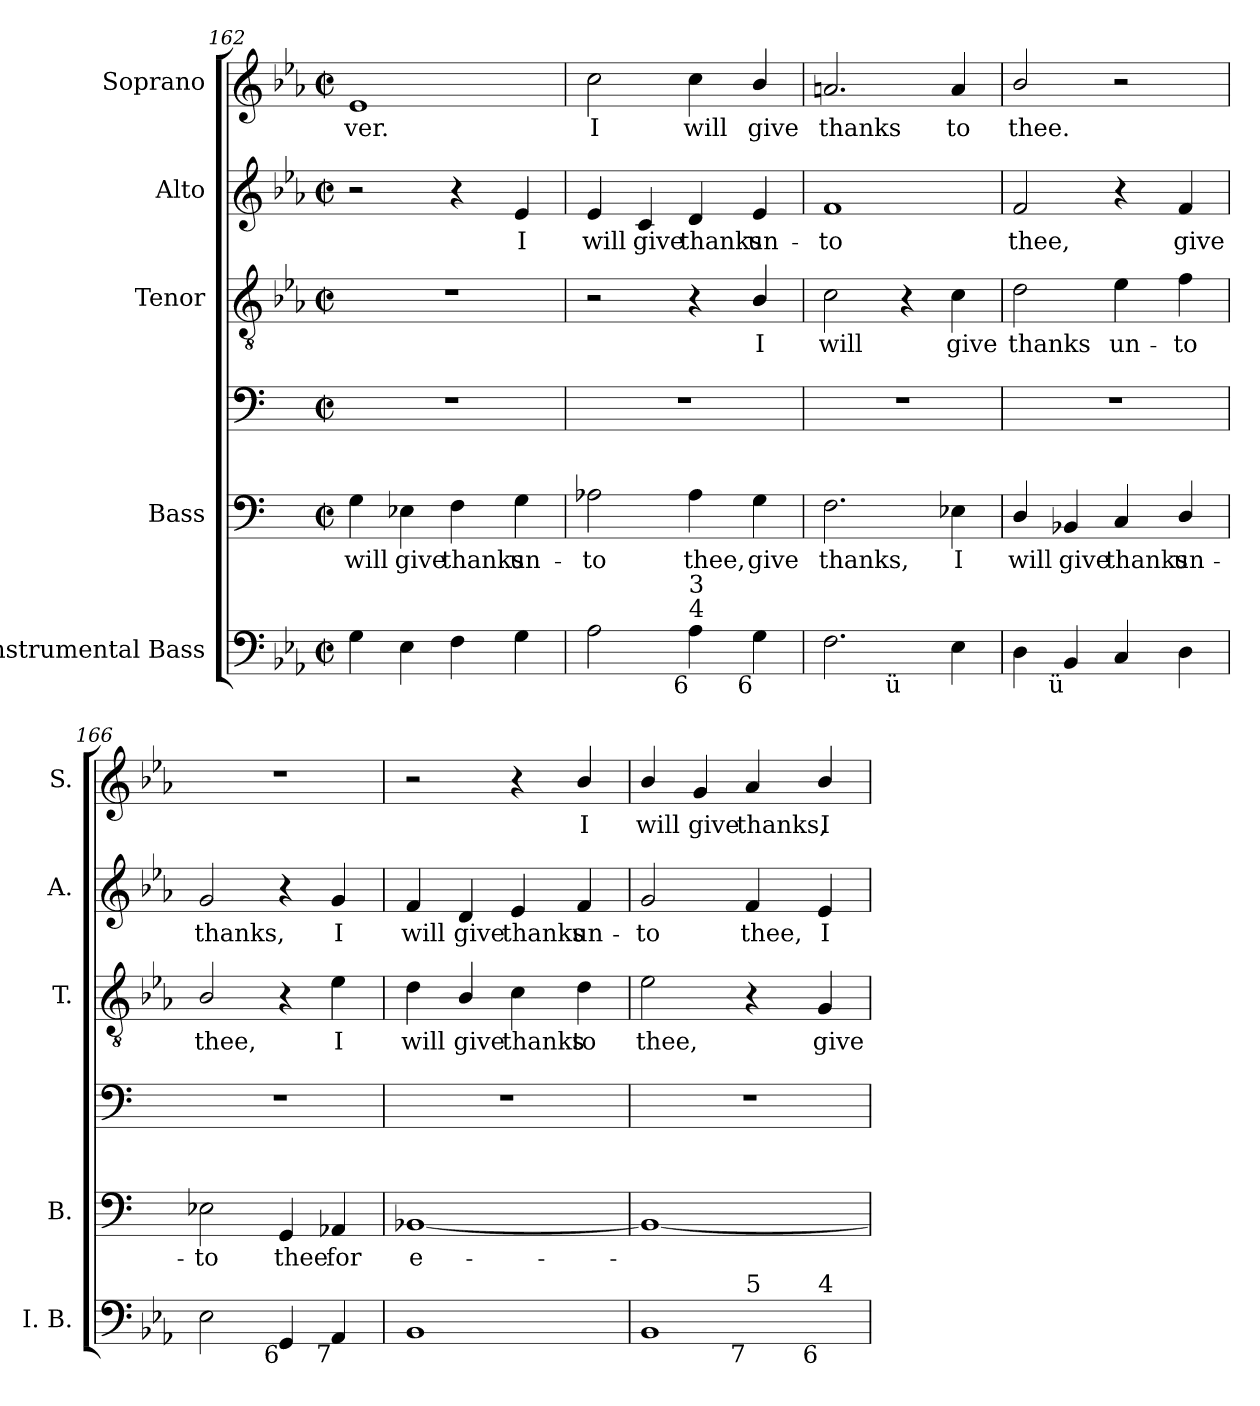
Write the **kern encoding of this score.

**kern	**kern	**text	**kern	**kern	**text	**kern	**text	**kern	**text
*part5	*part4	*part4	*part4	*part3	*part3	*part2	*part2	*part1	*part1
*staff6	*staff5	*staff5	*staff4	*staff3	*staff3	*staff2	*staff2	*staff1	*staff1
*I"Instrumental Bass	*I"Bass	*	*	*I"Tenor	*	*I"Alto	*	*I"Soprano	*
*I'I. B.	*I'B.	*	*	*I'T.	*	*I'A.	*	*I'S.	*
*clefF4	*clefF4	*	*clefF4	*clefGv2	*	*clefG2	*	*clefG2	*
*	*	*	*	*ITrd7c12	*	*	*	*	*
*k[b-e-a-]	*k[]	*	*k[]	*k[b-e-a-]	*	*k[b-e-a-]	*	*k[b-e-a-]	*
*E-:	*C:	*	*C:	*E-:	*	*E-:	*	*E-:	*
*M2/2	*M2/2	*	*M2/2	*M2/2	*	*M2/2	*	*M2/2	*
*met(c|)	*met(c|)	*	*met(c|)	*met(c|)	*	*met(c|)	*	*met(c|)	*
=162	=162	=162	=162	=162	=162	=162	=162	=162	=162
!	!	!LO:LY:b:color=#000000	!	!	!	!	!	!	!
!	!	!	!	!	!	!	!	!	!LO:LY:b:color=#000000
4Gi\	4Gi\	will	1r	1r	.	2r	.	1e-i	-ver.
!	!	!LO:LY:b:color=#000000	!	!	!	!	!	!	!
4E-i\	4E-i\	give	.	.	.	.	.	.	.
!	!	!LO:LY:b:color=#000000	!	!	!	!	!	!	!
4Fi\	4Fi\	thanks	.	.	.	4r	.	.	.
!	!	!LO:LY:b:color=#000000	!	!	!	!	!	!	!
!	!	!	!	!	!	!	!LO:LY:b:color=#000000	!	!
4Gi\	4Gi\	un-	.	.	.	4e-i/	I	.	.
=163	=163	=163	=163	=163	=163	=163	=163	=163	=163
!	!	!LO:LY:b:color=#000000	!	!	!	!	!	!	!
!	!	!	!	!	!	!	!LO:LY:b:color=#000000	!	!
!	!	!	!	!	!	!	!	!	!LO:LY:b:color=#000000
2A-i\	2A-i\	-to	1r	2r	.	4e-i/	will	2cci\	I
!	!	!	!	!	!	!	!LO:LY:b:color=#000000	!	!
.	.	.	.	.	.	4ci/	give	.	.
!	!	!LO:LY:b:color=#000000	!	!	!	!	!	!	!
!	!	!	!	!	!	!	!LO:LY:b:color=#000000	!	!
!LO:TX:b:rj:t=6	!	!	!	!	!	!	!	!	!
!LO:TX:t=4	!	!	!	!	!	!	!	!	!
!LO:TX:t=3	!	!	!	!	!	!	!	!	!
!	!	!	!	!	!	!	!	!	!LO:LY:b:color=#000000
4A-i\	4A-i\	thee,	.	4r	.	4di/	thanks	4cci\	will
!	!	!LO:LY:b:color=#000000	!	!	!	!	!	!	!
!	!	!	!	!	!LO:LY:b:color=#000000	!	!	!	!
!	!	!	!	!	!	!	!LO:LY:b:color=#000000	!	!
!LO:TX:b:rj:t=6	!	!	!	!	!	!	!	!	!
!	!	!	!	!	!	!	!	!	!LO:LY:b:color=#000000
4Gi\	4Gi\	give	.	4BB-i/	I	4e-i/	un-	4b-i/	give
=164	=164	=164	=164	=164	=164	=164	=164	=164	=164
!	!	!LO:LY:b:color=#000000	!	!	!	!	!	!	!
!	!	!	!	!	!LO:LY:b:color=#000000	!	!	!	!
!	!	!	!	!	!	!	!LO:LY:b:color=#000000	!	!
!LO:TX:b:rj:t=§	!	!	!	!	!	!	!	!	!
!	!	!	!	!	!	!	!	!	!LO:LY:b:color=#000000
*^	*	*	*	*	*	*	*	*	*
2.Fi\	2ryy	2.Fi\	thanks,	1r	2Ci\	will	1fi	-to	2.ani/	thanks
!	!LO:TX:b:rj:t=ü	!	!	!	!	!	!	!	!	!
.	2ryy	.	.	.	4r	.	.	.	.	.
!	!	!	!LO:LY:b:color=#000000	!	!	!	!	!	!	!
!	!	!	!	!	!	!LO:LY:b:color=#000000	!	!	!	!
!	!	!	!	!	!	!	!	!	!	!LO:LY:b:color=#000000
4E-i\	.	4E-i\	I	.	4Ci\	give	.	.	4ai/	to
*v	*v	*	*	*	*	*	*	*	*	*
=165	=165	=165	=165	=165	=165	=165	=165	=165	=165
*^	*	*	*	*	*	*	*	*	*
!	!	!	!LO:LY:b:color=#000000	!	!	!	!	!	!	!
*v	*v	*	*	*	*	*	*	*	*	*
*^	*	*	*	*	*	*	*	*	*
!	!	!	!	!	!	!LO:LY:b:color=#000000	!	!	!	!
*v	*v	*	*	*	*	*	*	*	*	*
*^	*	*	*	*	*	*	*	*	*
!	!	!	!	!	!	!	!	!LO:LY:b:color=#000000	!	!
*v	*v	*	*	*	*	*	*	*	*	*
*^	*	*	*	*	*	*	*	*	*
!LO:TX:b:rj:t=6	!	!	!	!	!	!	!	!	!	!
!	!	!	!	!	!	!	!	!	!	!LO:LY:b:color=#000000
*v	*v	*	*	*	*	*	*	*	*	*
4Di\	4Di/	will	1r	2Di\	thanks	2fi/	thee,	2b-i/	thee.
!LO:TX:b:rj:t=ü	!	!	!	!	!	!	!	!	!
!	!	!LO:LY:b:color=#000000	!	!	!	!	!	!	!
4BB-i/	4BB-i/	give	.	.	.	.	.	.	.
!	!	!LO:LY:b:color=#000000	!	!	!	!	!	!	!
!	!	!	!	!	!LO:LY:b:color=#000000	!	!	!	!
4Ci/	4Ci/	thanks	.	4E-i\	un-	4r	.	2r	.
!	!	!LO:LY:b:color=#000000	!	!	!	!	!	!	!
!	!	!	!	!	!LO:LY:b:color=#000000	!	!	!	!
!	!	!	!	!	!	!	!LO:LY:b:color=#000000	!	!
4Di\	4Di/	un-	.	4Fi\	-to	4fi/	give	.	.
!!LO:PB:g=z
=166	=166	=166	=166	=166	=166	=166	=166	=166	=166
!	!	!LO:LY:b:color=#000000	!	!	!	!	!	!	!
!	!	!	!	!	!LO:LY:b:color=#000000	!	!	!	!
!	!	!	!	!	!	!	!LO:LY:b:color=#000000	!	!
2E-i\	2E-i\	-to	1r	2BB-i/	thee,	2gi/	thanks,	1r	.
!LO:TX:b:rj:t=6	!	!	!	!	!	!	!	!	!
!	!	!LO:LY:b:color=#000000	!	!	!	!	!	!	!
4GGi/	4GGi/	thee	.	4r	.	4r	.	.	.
!	!	!LO:LY:b:color=#000000	!	!	!	!	!	!	!
!	!	!	!	!	!LO:LY:b:color=#000000	!	!	!	!
!LO:TX:b:rj:t=7	!	!	!	!	!	!	!	!	!
!	!	!	!	!	!	!	!LO:LY:b:color=#000000	!	!
4AA-i/	4AA-i/	for	.	4E-i\	I	4gi/	I	.	.
=167	=167	=167	=167	=167	=167	=167	=167	=167	=167
!	!	!LO:LY:b:color=#000000	!	!	!	!	!	!	!
!	!	!	!	!	!LO:LY:b:color=#000000	!	!	!	!
!	!	!	!	!	!	!	!LO:LY:b:color=#000000	!	!
1BB-i	[1BB-i	e-	1r	4Di\	will	4fi/	will	2r	.
!	!	!	!	!	!LO:LY:b:color=#000000	!	!	!	!
!	!	!	!	!	!	!	!LO:LY:b:color=#000000	!	!
.	.	.	.	4BB-i/	give	4di/	give	.	.
!	!	!	!	!	!LO:LY:b:color=#000000	!	!	!	!
!	!	!	!	!	!	!	!LO:LY:b:color=#000000	!	!
.	.	.	.	4Ci\	thanks	4e-i/	thanks	4r	.
!	!	!	!	!	!LO:LY:b:color=#000000	!	!	!	!
!	!	!	!	!	!	!	!LO:LY:b:color=#000000	!	!
!	!	!	!	!	!	!	!	!	!LO:LY:b:color=#000000
.	.	.	.	4Di\	to	4fi/	un-	4b-i/	I
=168	=168	=168	=168	=168	=168	=168	=168	=168	=168
!	!	!	!	!	!LO:LY:b:color=#000000	!	!	!	!
!	!	!	!	!	!	!	!LO:LY:b:color=#000000	!	!
!LO:TX:b:rj:t=6	!	!	!	!	!	!	!	!	!
!LO:TX:t=4	!	!	!	!	!	!	!	!	!
!	!	!	!	!	!	!	!	!	!LO:LY:b:color=#000000
*^	*	*	*	*	*	*	*	*	*
*	*^	*	*	*	*	*	*	*	*	*
1BB-i	2ryy	2.ryy	1BB-i_	.	1r	2E-i\	thee,	2gi/	-to	4b-i/	will
!	!	!	!	!	!	!	!	!	!	!	!LO:LY:b:color=#000000
.	.	.	.	.	.	.	.	.	.	4gi/	give
!	!	!	!	!	!	!	!	!	!LO:LY:b:color=#000000	!	!
!	!LO:TX:b:rj:t=7	!	!	!	!	!	!	!	!	!	!
!	!LO:TX:t=5	!	!	!	!	!	!	!	!	!	!
!	!	!	!	!	!	!	!	!	!	!	!LO:LY:b:color=#000000
.	2ryy	.	.	.	.	4r	.	4fi/	thee,	4a-i/	thanks,
!	!	!	!	!	!	!	!LO:LY:b:color=#000000	!	!	!	!
!	!	!	!	!	!	!	!	!	!LO:LY:b:color=#000000	!	!
!	!	!LO:TX:b:rj:t=6	!	!	!	!	!	!	!	!	!
!	!	!LO:TX:t=4	!	!	!	!	!	!	!	!	!
!	!	!	!	!	!	!	!	!	!	!	!LO:LY:b:color=#000000
.	.	4ryy	.	.	.	4GGi/	give	4e-i/	I	4b-i/	I
*v	*v	*v	*	*	*	*	*	*	*	*	*
=	=	=	=	=	=	=	=	=	=
*-	*-	*-	*-	*-	*-	*-	*-	*-	*-
